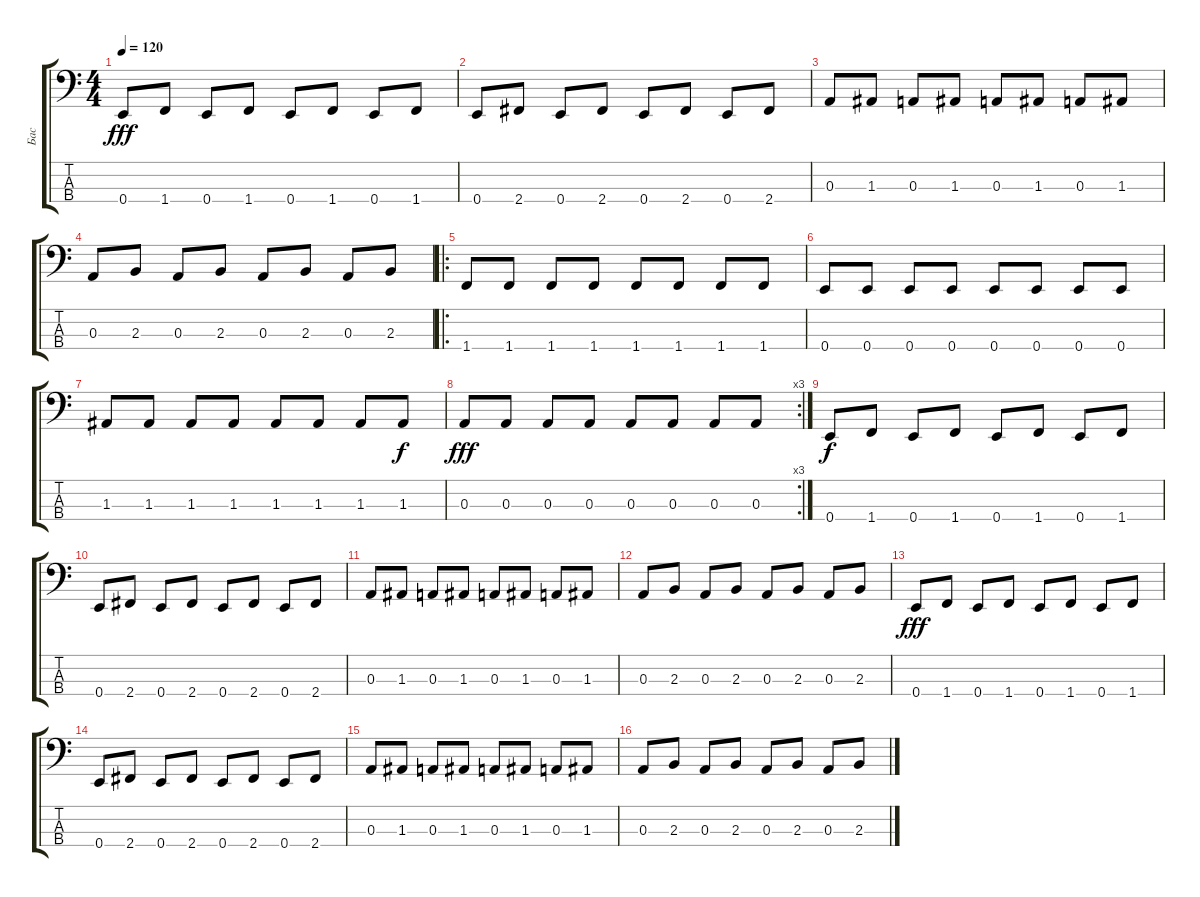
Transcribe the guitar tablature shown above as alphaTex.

\track ("Бас" "Бас") {instrument electricbasspick}
\staff {score tabs}
\tuning (G2 D2 A1 E1) {hide}
\ts (4 4)
\tempo 120
\clef f4
\ks c
0.4.8{dy fff} 1.4.8 0.4.8 1.4.8 0.4.8 1.4.8 0.4.8 1.4.8 |
0.4.8 2.4.8 0.4.8 2.4.8 0.4.8 2.4.8 0.4.8 2.4.8 |
0.3.8 1.3.8 0.3.8 1.3.8 0.3.8 1.3.8 0.3.8 1.3.8 |
0.3.8 2.3.8 0.3.8 2.3.8 0.3.8 2.3.8 0.3.8 2.3.8 |
\ro
1.4.8 1.4.8 1.4.8 1.4.8 1.4.8 1.4.8 1.4.8 1.4.8 |
0.4.8 0.4.8 0.4.8 0.4.8 0.4.8 0.4.8 0.4.8 0.4.8 |
1.3.8 1.3.8 1.3.8 1.3.8 1.3.8 1.3.8 1.3.8 1.3.8{dy f} |
\rc 3
0.3.8{dy fff} 0.3.8 0.3.8 0.3.8 0.3.8 0.3.8 0.3.8 0.3.8 |
0.4.8{dy f} 1.4.8 0.4.8 1.4.8 0.4.8 1.4.8 0.4.8 1.4.8 |
0.4.8 2.4.8 0.4.8 2.4.8 0.4.8 2.4.8 0.4.8 2.4.8 |
0.3.8 1.3.8 0.3.8 1.3.8 0.3.8 1.3.8 0.3.8 1.3.8 |
0.3.8 2.3.8 0.3.8 2.3.8 0.3.8 2.3.8 0.3.8 2.3.8 |
0.4.8{dy fff} 1.4.8 0.4.8 1.4.8 0.4.8 1.4.8 0.4.8 1.4.8 |
0.4.8 2.4.8 0.4.8 2.4.8 0.4.8 2.4.8 0.4.8 2.4.8 |
0.3.8 1.3.8 0.3.8 1.3.8 0.3.8 1.3.8 0.3.8 1.3.8 |
0.3.8 2.3.8 0.3.8 2.3.8 0.3.8 2.3.8 0.3.8 2.3.8
